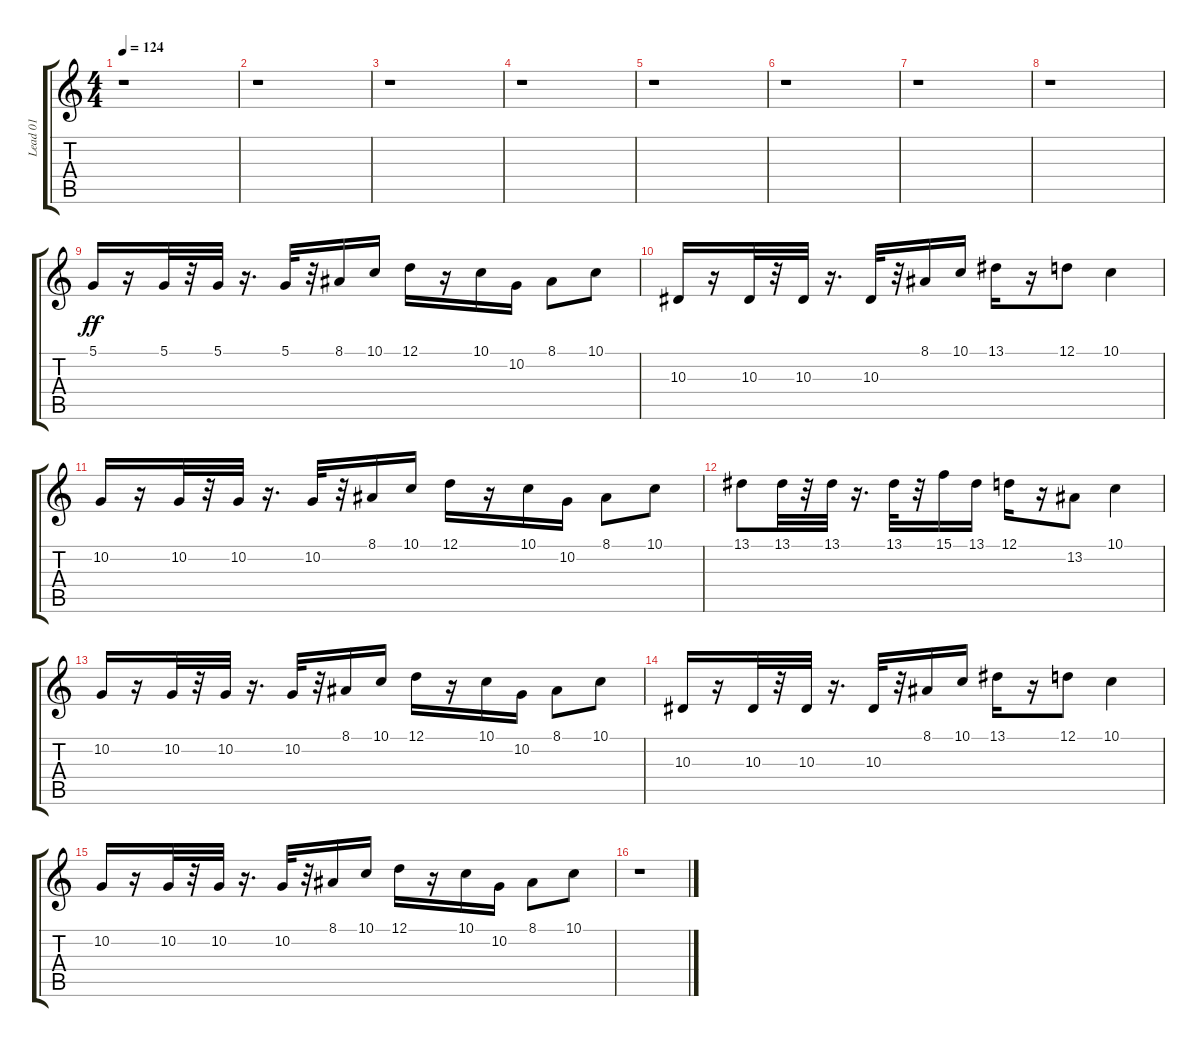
\track ("Lead 01" "Lead 01") {instrument lead2sawtooth}
\staff {score tabs}
\tuning (D4 A3 F3 C3 G2 D2) {hide}
\ts (4 4)
\tempo 124
\clef g2
\ks c
r.1{dy ff} |
r.1 |
r.1 |
r.1 |
r.1 |
r.1 |
r.1 |
r.1 |
5.1.16 r.16 5.1.32 r.32 5.1.32 r.16{d} 5.1.32 r.32 8.1.16 10.1.16 12.1.16 r.16 10.1.16 10.2.16 8.1.8 10.1.8 |
10.3.16 r.16 10.3.32 r.32 10.3.32 r.16{d} 10.3.32 r.32 8.1.16 10.1.16 13.1.16 r.16 12.1.8 10.1.4 |
10.2.16 r.16 10.2.32 r.32 10.2.32 r.16{d} 10.2.32 r.32 8.1.16 10.1.16 12.1.16 r.16 10.1.16 10.2.16 8.1.8 10.1.8 |
13.1.8 13.1.32 r.32 13.1.32 r.16{d} 13.1.32 r.32 15.1.16 13.1.16 12.1.16 r.16 13.2.8 10.1.4 |
10.2.16 r.16 10.2.32 r.32 10.2.32 r.16{d} 10.2.32 r.32 8.1.16 10.1.16 12.1.16 r.16 10.1.16 10.2.16 8.1.8 10.1.8 |
10.3.16 r.16 10.3.32 r.32 10.3.32 r.16{d} 10.3.32 r.32 8.1.16 10.1.16 13.1.16 r.16 12.1.8 10.1.4 |
10.2.16 r.16 10.2.32 r.32 10.2.32 r.16{d} 10.2.32 r.32 8.1.16 10.1.16 12.1.16 r.16 10.1.16 10.2.16 8.1.8 10.1.8 |
r.1
